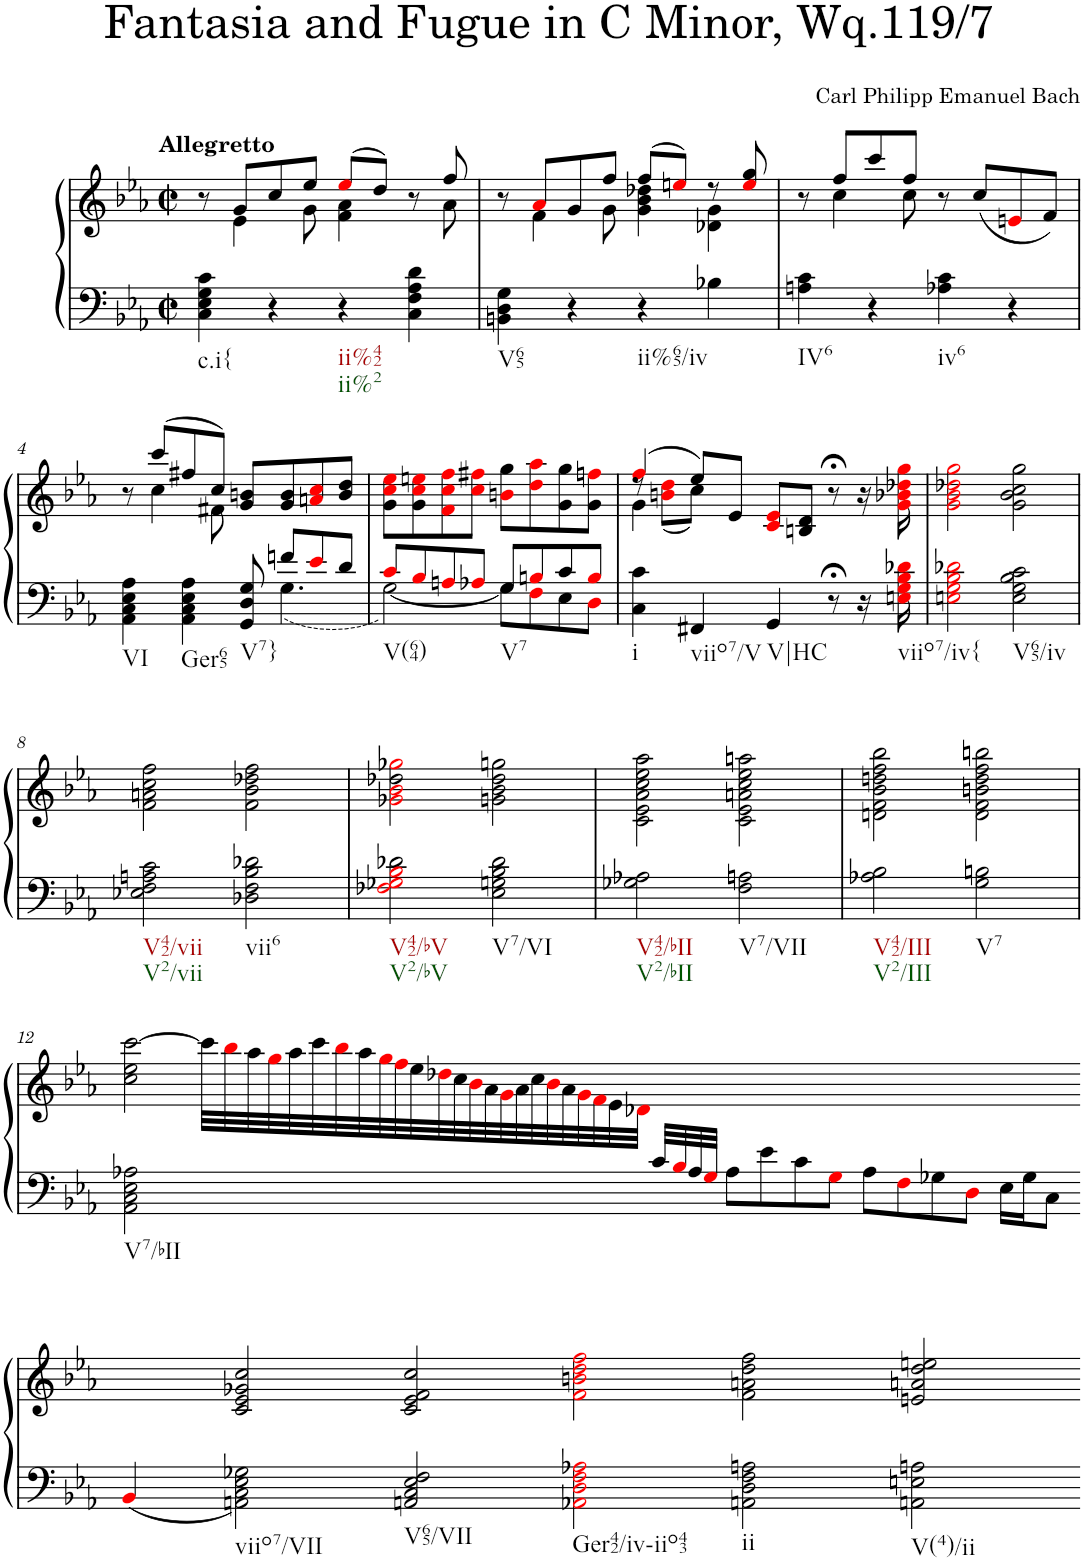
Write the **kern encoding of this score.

**kern	**kern	**harte
*part1	*part1	*part1
*staff2	*staff1	*
*I"Harpsichord	*	*
*I'Hch.	*	*
*clefF4	*clefG2	*
*k[b-e-a-]	*k[b-e-a-]	*
*c:	*c:	*
*M2/2	*M2/2	*
*met(c|)	*met(c|)	*
=1	=1	=1
*	*^	*
!	!LO:TX:a:B:t=Allegretto	!	!
4C\ 4E-\ 4G\ 4c\	8r	8ryy	.
.	8g/L	4e-\	.
4r	8cc/	.	.
.	8ee-/J	8g\	.
4r	(>8ee-i/L	4f\ 4a-\	.
.	8dd/J)	.	.
4C\ 4F\ 4A-\ 4d\	8r	8ryy	.
.	8ff/	8a-\	.
=2	=2	=2	=2
4BBn\ 4D\ 4G\	8r	8ryy	.
.	8a-i/L	4f\	.
4r	8g/	.	.
.	8ff/J	8g\	.
4r	(>8ff/L	4g\ 4b-\ 4dd-X\	.
.	8eeni/J)	.	.
4B-X\	8r	4d-X\ 4g\	.
.	8eei/ 8gg/	.	.
=3	=3	=3	=3
4An\ 4c\	8r	8ryy	.
.	8ff/L	4cc\	.
4r	8ccc/	.	.
.	8ff/J	8cc\	.
4A-X\ 4c\	8r	2ryy	.
.	(<8cc/L	.	.
4r	8eni/	.	.
.	8f/J)	.	.
!!LO:LB:g=z	!!
=4	=4	=4	=4
*^	*	*	*
4AA-\ 4C\ 4E-\ 4A-\	8ryy	8r	8ryy	.
*v	*v	*	*	*
.	(>8ccc/L	4cc\	.
!	!	!	!LO:H:kt=Ger65
4AA-\ 4C\ 4E-\ 4A-\	8ff#X/	.	N
.	8cc/J)	8f#X\	.
8GG/ 8D/ 8G/	8g/ 8bn/L	2ryy	.
*^	*	*	*
8fn/L	4.G\	8g/ 8b/	.	.
8e-i/	.	8ani/ 8cci/	.	.
8d/J	.	8b/ 8dd/J	.	.
*	*	*v	*v	*
=5	=5	=5	=5
8ci/L	[2G\	8g\ 8cci\ 8ee-i\L	.
8B-i/	.	8g\ 8cci\ 8eeni\	.
8Ani/	.	8fi\ 8cci\ 8ffi\	.
8A-Xi/J	.	8cci\ 8ff#Xi\J	.
8G/L	8G\L]	8bni\ 8gg\L	.
8Bni/	8Fi\	8ddi\ 8aa-i\	.
8c/	8E-\	8g\ 8gg\	.
8Bi/J	8Di\J	8g\ 8ffni\J	.
*v	*v	*	*
=6	=6	=6
*	*^	*
*	*	*^	*
4C\ 4c\	(>4ffi/	8r	4g\	.
.	.	(<8bni\ 8ddi\L	.	.
4FF#X/	8ee-/L)	8cc\J)	2.ryy	.
.	8e-/J	2ryy	.	.
4GG/	8ci/ 8e-i/L	.	.	.
.	8Bn/ 8d/J	.	.	.
8r;<	8r;<	.	.	.
16r	16r	8ryy	.	.
16Eni\ 16Gi\ 16B-i\ 16d-Xi\	16gi\ 16b-Xi\ 16dd-Xi\ 16ggi\	.	.	.
*	*v	*v	*v	*
=7	=7	=7
2Eni\ 2Gi\ 2B-i\ 2d-Xi\	2gi\ 2b-i\ 2dd-Xi\ 2ggi\	.
2E\ 2G\ 2B-\ 2c\	2g\ 2b-\ 2cc\ 2gg\	.
!!LO:LB:g=z
=8	=8	=8
2E-X\ 2F\ 2An\ 2c\	2f\ 2an\ 2cc\ 2ff\	.
2D-X\ 2F\ 2B-\ 2d-X\	2f\ 2b-\ 2dd-X\ 2ff\	.
=9	=9	=9
2F-Xi\ 2G-Xi\ 2B-i\ 2d-X\	2g-Xi\ 2b-i\ 2dd-X\ 2gg-Xi\	.
2E-\ 2Gn\ 2B-\ 2d-\	2gn\ 2b-\ 2dd-\ 2ggn\	.
=10	=10	=10
2G-X\ 2A-X\	2c\ 2e-\ 2a-\ 2cc\ 2ee-\ 2aa-\	.
2F\ 2An\	2c\ 2e-\ 2an\ 2cc\ 2ee-\ 2aan\	.
=11	=11	=11
2A-X\ 2B-\	2dn\ 2f\ 2b-\ 2ddn\ 2ff\ 2bb-\	.
2G\ 2Bn\	2d\ 2f\ 2bn\ 2dd\ 2ff\ 2bbn\	.
!!LO:LB:g=z
=12	=12	=12
*M21/8	*M21/8	*
*^	*	*
4ryy	2AA-\ 2C\ 2E-\ 2A-X\	2cc\ 2ee-\ [2ccc\	.
.	0ryy	32ccc\LLL]	.
.	.	32bb-i\	.
.	.	32aa-\	.
.	.	32ggi\	.
.	.	32aa-\	.
.	.	32ccc\	.
.	.	32bb-i\	.
.	.	32aa-\	.
.	.	32ggi\	.
.	.	32ffi\	.
.	.	32ee-\	.
.	.	32dd-Xi\	.
.	.	32cc\	.
.	.	32b-i\	.
.	.	32a-\	.
.	.	32gi\	.
.	.	32a-\	.
.	.	32cc\	.
.	.	32b-i\	.
.	.	32a-\	.
.	.	32gi\	.
.	.	32fi\	.
.	.	32e-\	.
.	.	32d-Xi\JJJ	.
32c/LLL	.	1ryy	.
32B-i/	.	.	.
32A-/	.	.	.
32Gi/JJJ	.	.	.
8A-\L	.	.	.
8e-\	.	.	.
8c\	.	.	.
8Gi\J	.	.	.
8A-\L	.	.	.
8Fi\	.	.	.
8G-X\	.	.	.
8Di\J	.	4.ryy	.
16E-\LL	.	.	.
16G-\J	.	.	.
8C\J	8ryy	.	.
!!LO:LB:g=z
=12X1-	=12X1-	=12X1-	=12X1-
*M11/4	*	*M11/4	*
4BB-i/	4ryy	4ryy	.
1ryy	2AAn\ 2C\ 2E-\ 2G-X\	2c/ 2e-/ 2g-X/ 2cc/	.
.	2AAn/ 2C/ 2E-/ 2F/	2c/ 2e-/ 2f/ 2cc/	.
1.ryy	2AA-Xi\ 2Di\ 2Fi\ 2A-Xi\	2fi\ 2bni\ 2ddi\ 2ffi\	.
.	2AAn\ 2D\ 2F\ 2An\	2f\ 2an\ 2dd\ 2ff\	.
.	2AAn\ 2En\ 2An\	2en/ 2an/ 2dd/ 2een/	.
*v	*v	*	*
=-	=-	=-
*-	*-	*-
